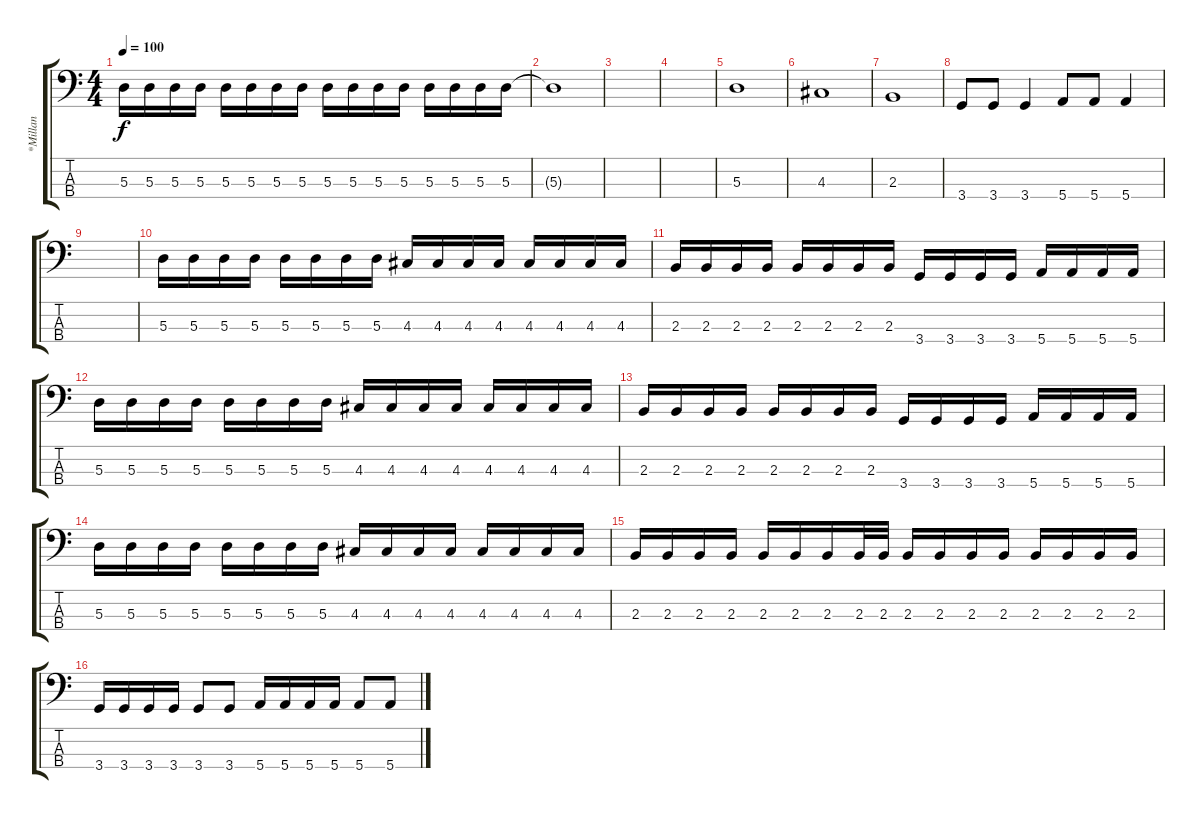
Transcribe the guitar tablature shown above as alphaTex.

\track ("*Millan" "*Millan") {instrument electricbasspick}
\staff {score tabs}
\tuning (G2 D2 A1 E1) {hide}
\ts (4 4)
\tempo 100
\clef f4
\ks c
5.3.16{dy f} 5.3.16 5.3.16 5.3.16 5.3.16 5.3.16 5.3.16 5.3.16 5.3.16 5.3.16 5.3.16 5.3.16 5.3.16 5.3.16 5.3.16 5.3.16 |
5.3{t}.1 |
|
|
5.3.1 |
4.3.1 |
2.3.1 |
3.4.8 3.4.8 3.4.4 5.4.8 5.4.8 5.4.4 |
|
5.3.16 5.3.16 5.3.16 5.3.16 5.3.16 5.3.16 5.3.16 5.3.16 4.3.16 4.3.16 4.3.16 4.3.16 4.3.16 4.3.16 4.3.16 4.3.16 |
2.3.16 2.3.16 2.3.16 2.3.16 2.3.16 2.3.16 2.3.16 2.3.16 3.4.16 3.4.16 3.4.16 3.4.16 5.4.16 5.4.16 5.4.16 5.4.16 |
5.3.16 5.3.16 5.3.16 5.3.16 5.3.16 5.3.16 5.3.16 5.3.16 4.3.16 4.3.16 4.3.16 4.3.16 4.3.16 4.3.16 4.3.16 4.3.16 |
2.3.16 2.3.16 2.3.16 2.3.16 2.3.16 2.3.16 2.3.16 2.3.16 3.4.16 3.4.16 3.4.16 3.4.16 5.4.16 5.4.16 5.4.16 5.4.16 |
5.3.16 5.3.16 5.3.16 5.3.16 5.3.16 5.3.16 5.3.16 5.3.16 4.3.16 4.3.16 4.3.16 4.3.16 4.3.16 4.3.16 4.3.16 4.3.16 |
2.3.16 2.3.16 2.3.16 2.3.16 2.3.16 2.3.16 2.3.16 2.3.32 2.3.32 2.3.16 2.3.16 2.3.16 2.3.16 2.3.16 2.3.16 2.3.16 2.3.16 |
3.4.16 3.4.16 3.4.16 3.4.16 3.4.8 3.4.8 5.4.16 5.4.16 5.4.16 5.4.16 5.4.8 5.4.8
